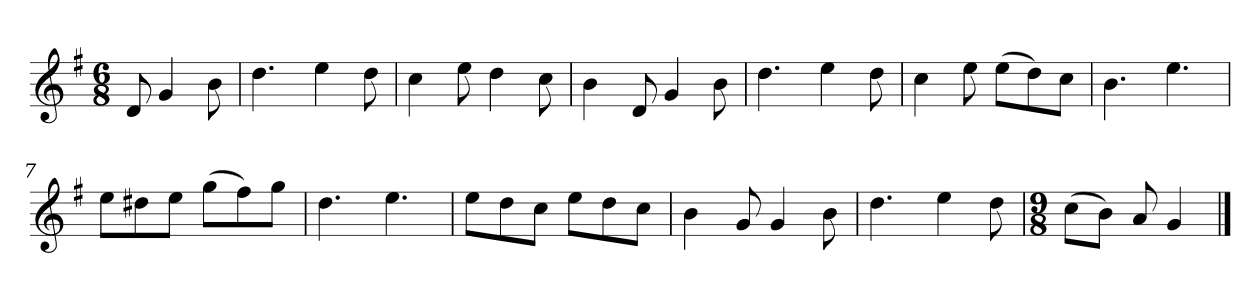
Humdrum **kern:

**kern
*part1
*staff1
*k[f#]
*M6/8
*MM120
=
8d
4g
8b
=1
4.dd
4ee
8dd
=2
4cc
8ee
4dd
8cc
=3
4b
8d
4g
8b
=4
4.dd
4ee
8dd
=5
4cc
8ee
(8eeL
8dd)
8ccJ
=6
4.b
4.ee
=7
8eeL
8dd#X
8eeJ
(8ggL
8ff#)
8ggJ
=8
4.dd
4.ee
=9
8eeL
8dd
8ccJ
8eeL
8dd
8ccJ
=10
4b
8g
4g
8b
=11
4.dd
4ee
8dd
=12
*M9/8
(8ccL
8bJ)
8a
4g
==
*-
